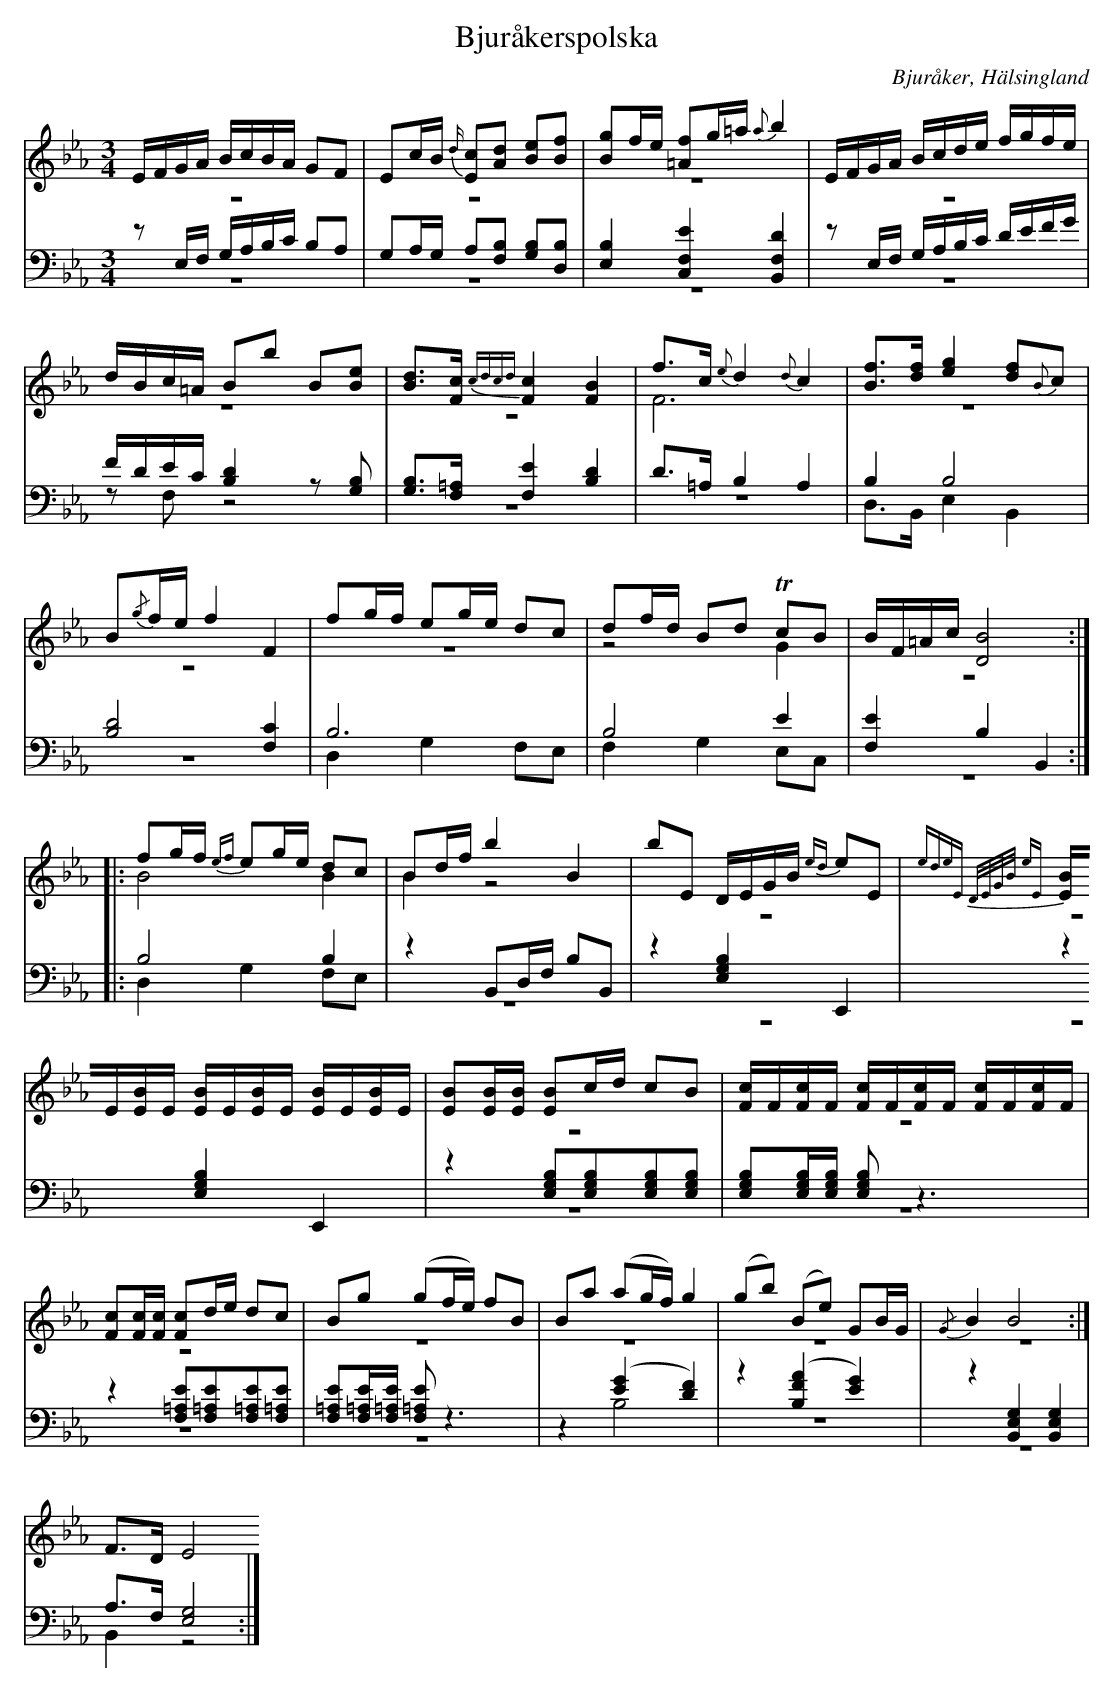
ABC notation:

X:1
T: Bjuråkerspolska
O: Bjuråker, Hälsingland
M: 3/4
L: 1/8
K: Eb
V:1
V:2 merge
V:3
V:4 merge
V:1
E/F/G/A/ B/c/B/A/ GF|Ec/B/ {d/}[Ec][Ad] [Be][Bf]|[Bg]f/e/ [=Af]g/=a/ {a}b2|E/F/G/A/ B/c/d/e/ f/g/f/e/|
d/B/c/=A/ Bb B[Be]|[Bd]>[Fc] {c8/5d8/5c8/5d8/5}[F2c2] [F2B2]|f>c {e}d2 {d}c2|[Bf]>[df] [e2g2] [df]{B}c|
B{/g}f/e/ f2 F2|fg/f/ eg/e/ dc|df/d/ Bd TcB|B/F/=A/c/ [D4B4]:|
|:fg/f/ {ef}eg/e/ dc|Bd/f/ b2 B2|bE D/E/G/B/ {ed}eE|{edeE D/E/G/B/ eE|
[E/B/]E/[E/B/]E/ [E/B/]E/[E/B/]E/ [E/B/]E/[E/B/]E/|[EB][E/B/][E/B/] [EB]c/d/ cB|[F/c/]F/[F/c/]F/ [F/c/]F/[F/c/]F/ [F/c/]F/[F/c/]F/|[Fc][F/c/][F/c/] [Fc]d/e/ dc|Bg (gf/e/) fB|Ba (ag/f/) g2|(gb) (Be) GB/G/|{/G}B2 B4:|
V:2
z6|z6|z6|z6|
z6|z6|F6|z6|
z6|z6|z4 G2|z6:|
|:B4 B2|B2 z4|z6|z6|
z6|z6|z6|z6|
z6|z6|z6|F>D E4:|
V:3 clef=bass
zE,/F,/ G,/A,/B,/C/ B,A,|G,A,/G,/ A,[F,B,] [G,B,][D,B,]|[E,2B,2] [C,2F,2E2] [B,,2F,2D2]|zE,/F,/ G,/A,/B,/C/ D/E/F/G/|
F/D/E/C/ [B,2D2]z[G,B,]|[G,B,]>[F,=A,] [F,2E2] [B,2D2]|D>=A, B,2 A,2|B,2 B,4|
[B,4D4] [F,2C2]|B,6|B,4 E2|[F,2E2] B,2 B,,2:|
|:B,4 B,2|z2 B,,D,/F,/ B,B,,|z2 [E,2G,2B,2] E,,2|z2 [E,2G,2B,2] E,,2|
z2 [E,G,B,][E,G,B,][E,G,B,][E,G,B,]|[E,G,B,][E,/G,/B,/][E,/G,/B,/] [E,G,B,] z3|z2 [F,=A,E][F,=A,E][F,=A,E][F,=A,E]|[F,=A,E][F,/=A,/E/][F,/=A,/E/] [F,=A,E] z3|
z2 ([E2G2] [D2F2])|z2 ([B,2F2A2] [E2G2])|z2 [B,,2E,2G,2] [B,,2E,2G,2]|A,>F, [E,4G,4]:|
V:4  clef=bass
z6|z6|z6|z6|
zF, z4|z6|z6|D,>B,, E,2 B,,2|
z6|D,2 G,2 F,E,|F,2 G,2 E,C,|z6:|
|:D,2 G,2 F,E,|z6|z6|z6|
z6|z6|z6|z6|
z2 B,4|z6|z6|B,,2 z4:|
